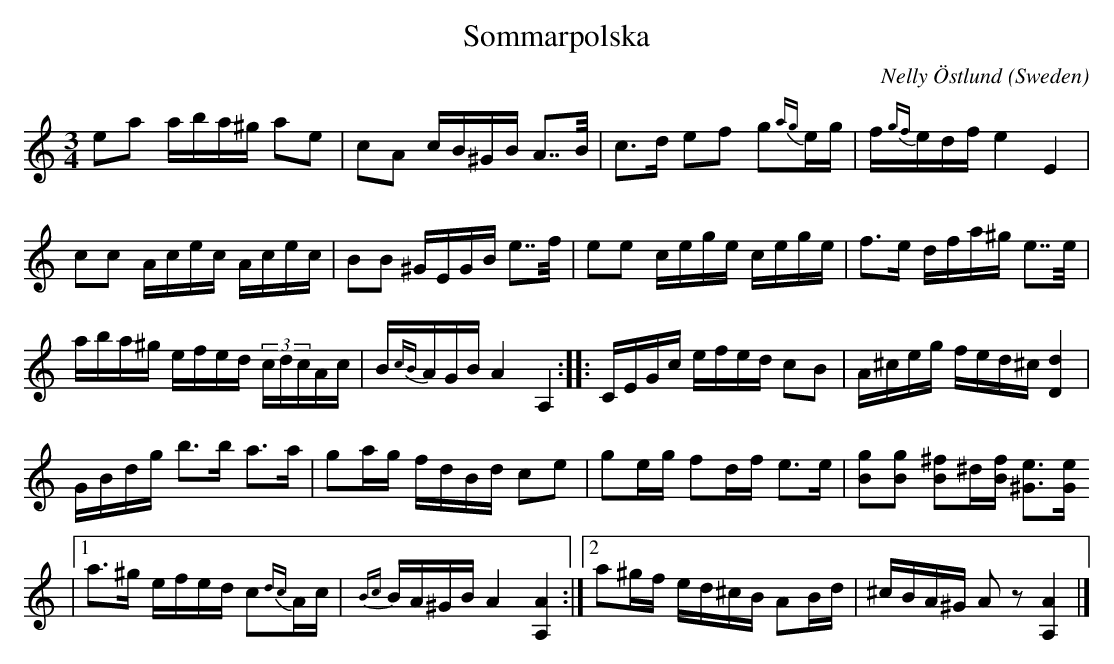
X:1
T:Sommarpolska
C:Nelly Östlund
O:Sweden
M:3/4
K:A minor
ea a/b/a/^g/ ae | cA c/B/^G/B/ A>>B | \
c>d ef g{ag}e/g/ | f/{gf}e/d/f/ e2E2|
cc A/c/e/c/ A/c/e/c/ | BB ^G/E/G/B/ e>>f | \
ee c/e/g/e/ c/e/g/e/ | f>e d/f/a/^g/ e>>e |
 a/b/a/^g/ e/f/e/d/ (3c/d/c/A/c/ | B/{cB}A/G/B/ A2A,2:: \
C/E/G/c/ e/f/e/d/ cB | A/^c/e/g/  f/e/d/^c/ [Dd]2 |
G/B/d/g/ b>b a>a | ga/g/ f/d/B/d/ ce |\
ge/g/ fd/f/ e>e | [Bg][Bg] [B^f]^d/[Bf]/ [^Ge]>[Ge]
|1 a>^g e/f/e/d/ c{dc}A/c/ | {Bc}B/A/^G/B/ A2 [A,A]2 :|2 \
a^g/f/ e/d/^c/B/ AB/d/ | ^c/B/A/^G/ Az[A,A]2 |]
